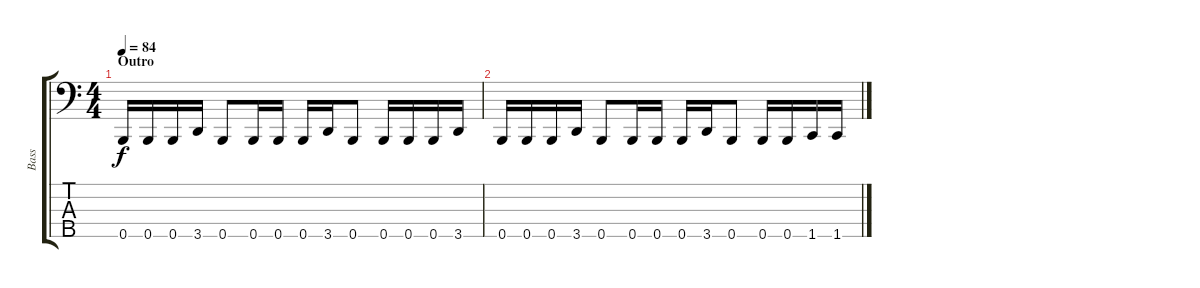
\track ("Bass" "Bass") {instrument electricbasspick}
\staff {score tabs}
\tuning (G2 D2 A1 E1 B0) {hide}
\ts (4 4)
\section ("" "Outro")
\tempo 84
\clef f4
\ks c
0.5.16{dy f} 0.5.16 0.5.16 3.5.16 0.5.8 0.5.16 0.5.16 0.5.16 3.5.16 0.5.8 0.5.16 0.5.16 0.5.16 3.5.16 |
0.5.16 0.5.16 0.5.16 3.5.16 0.5.8 0.5.16 0.5.16 0.5.16 3.5.16 0.5.8 0.5.16 0.5.16 1.5.16 1.5.16
